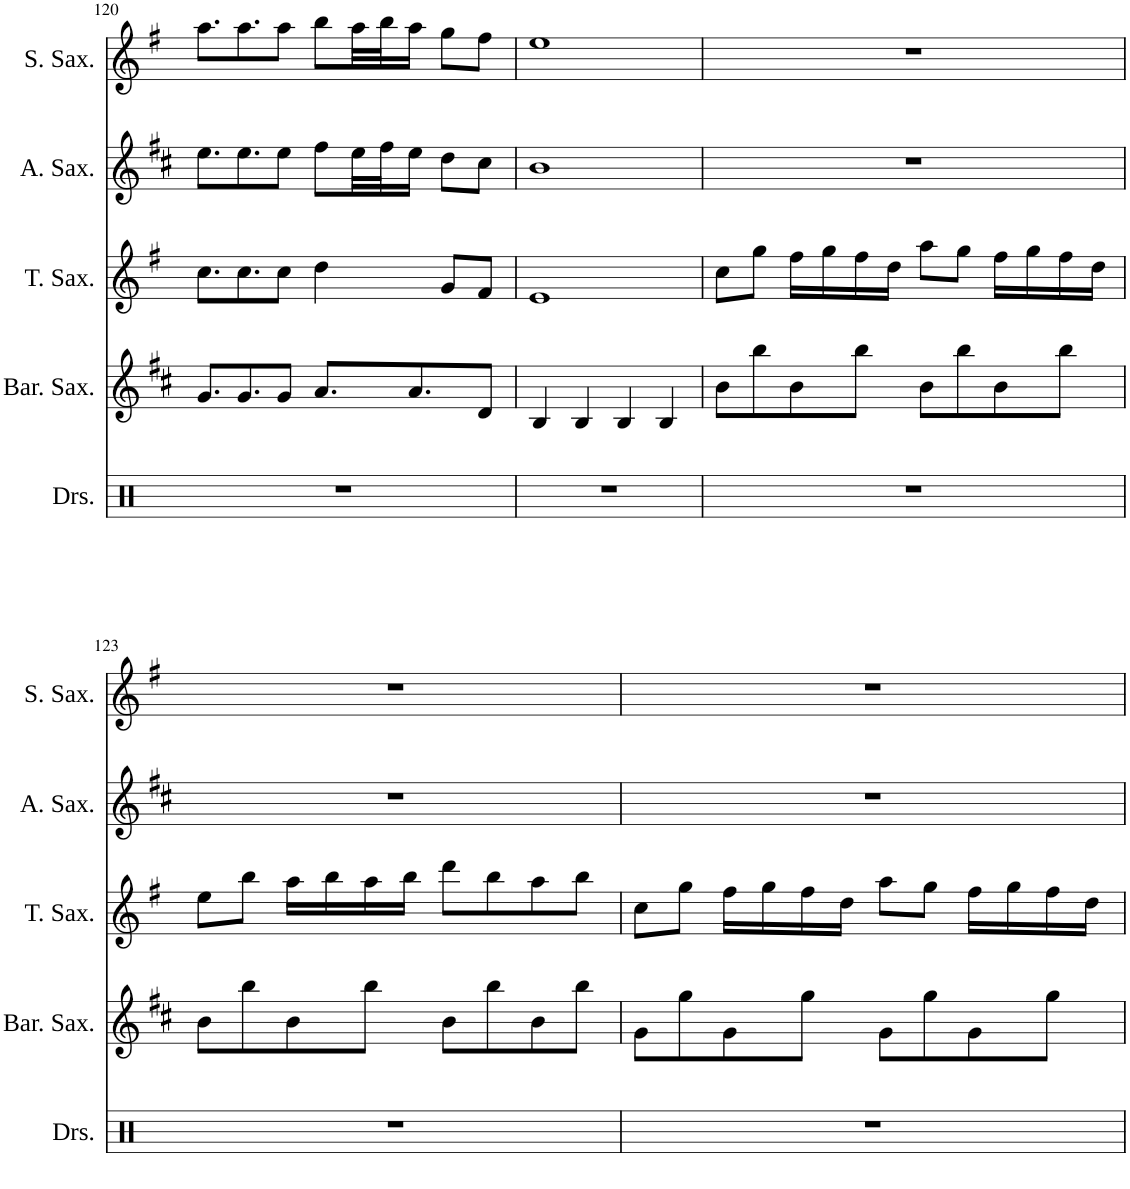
**kern	**kern	**kern	**kern	**kern
*part5	*part4	*part3	*part2	*part1
*staff5	*staff4	*staff3	*staff2	*staff1
*I"Drumset	*I"Baritone Saxophone	*I"Tenor Saxophone	*I"Alto Saxophone	*I"Soprano Saxophone
*I'Drs.	*I'Bar. Sax.	*I'T. Sax.	*I'A. Sax.	*I'S. Sax.
!!LO:PB:g=z
*clefX	*clefG2	*clefG2	*clefG2	*clefG2
*	*Trd12c21	*Trd8c14	*Trd5c9	*Trd1c2
*k[]	*k[f#c#]	*k[f#]	*k[f#c#]	*k[f#]
*M4/4	*M4/4	*M4/4	*M4/4	*M4/4
=120	=120	=120	=120	=120
1r	8.g/L	8.cc\L	8.ee\L	8.aa\L
.	8.g/	8.cc\	8.ee\	8.aa\
.	8g/J	8cc\J	8ee\J	8aa\J
.	8.a/L	4dd\	8ff#\L	8bb\L
.	.	.	32ee\LL	32aa\LL
.	.	.	32ff#\J	32bb\J
.	8.a/	.	16ee\JJ	16aa\JJ
.	.	8g/L	8dd\L	8gg\L
.	8d/J	8f#/J	8cc#\J	8ff#\J
=121	=121	=121	=121	=121
1r	4B/	1e	1b	1ee
.	4B/	.	.	.
.	4B/	.	.	.
.	4B/	.	.	.
=122	=122	=122	=122	=122
1r	8b\L	8cc\L	1r	1r
.	8bb\	8gg\J	.	.
.	8b\	16ff#\LL	.	.
.	.	16gg\	.	.
.	8bb\J	16ff#\	.	.
.	.	16dd\JJ	.	.
.	8b\L	8aa\L	.	.
.	8bb\	8gg\J	.	.
.	8b\	16ff#\LL	.	.
.	.	16gg\	.	.
.	8bb\J	16ff#\	.	.
.	.	16dd\JJ	.	.
!!LO:LB:g=z
=123	=123	=123	=123	=123
1r	8b\L	8ee\L	1r	1r
.	8bb\	8bb\J	.	.
.	8b\	16aa\LL	.	.
.	.	16bb\	.	.
.	8bb\J	16aa\	.	.
.	.	16bb\JJ	.	.
.	8b\L	8ddd\L	.	.
.	8bb\	8bb\	.	.
.	8b\	8aa\	.	.
.	8bb\J	8bb\J	.	.
=124	=124	=124	=124	=124
1r	8g\L	8cc\L	1r	1r
.	8gg\	8gg\J	.	.
.	8g\	16ff#\LL	.	.
.	.	16gg\	.	.
.	8gg\J	16ff#\	.	.
.	.	16dd\JJ	.	.
.	8g\L	8aa\L	.	.
.	8gg\	8gg\J	.	.
.	8g\	16ff#\LL	.	.
.	.	16gg\	.	.
.	8gg\J	16ff#\	.	.
.	.	16dd\JJ	.	.
=	=	=	=	=
*-	*-	*-	*-	*-
